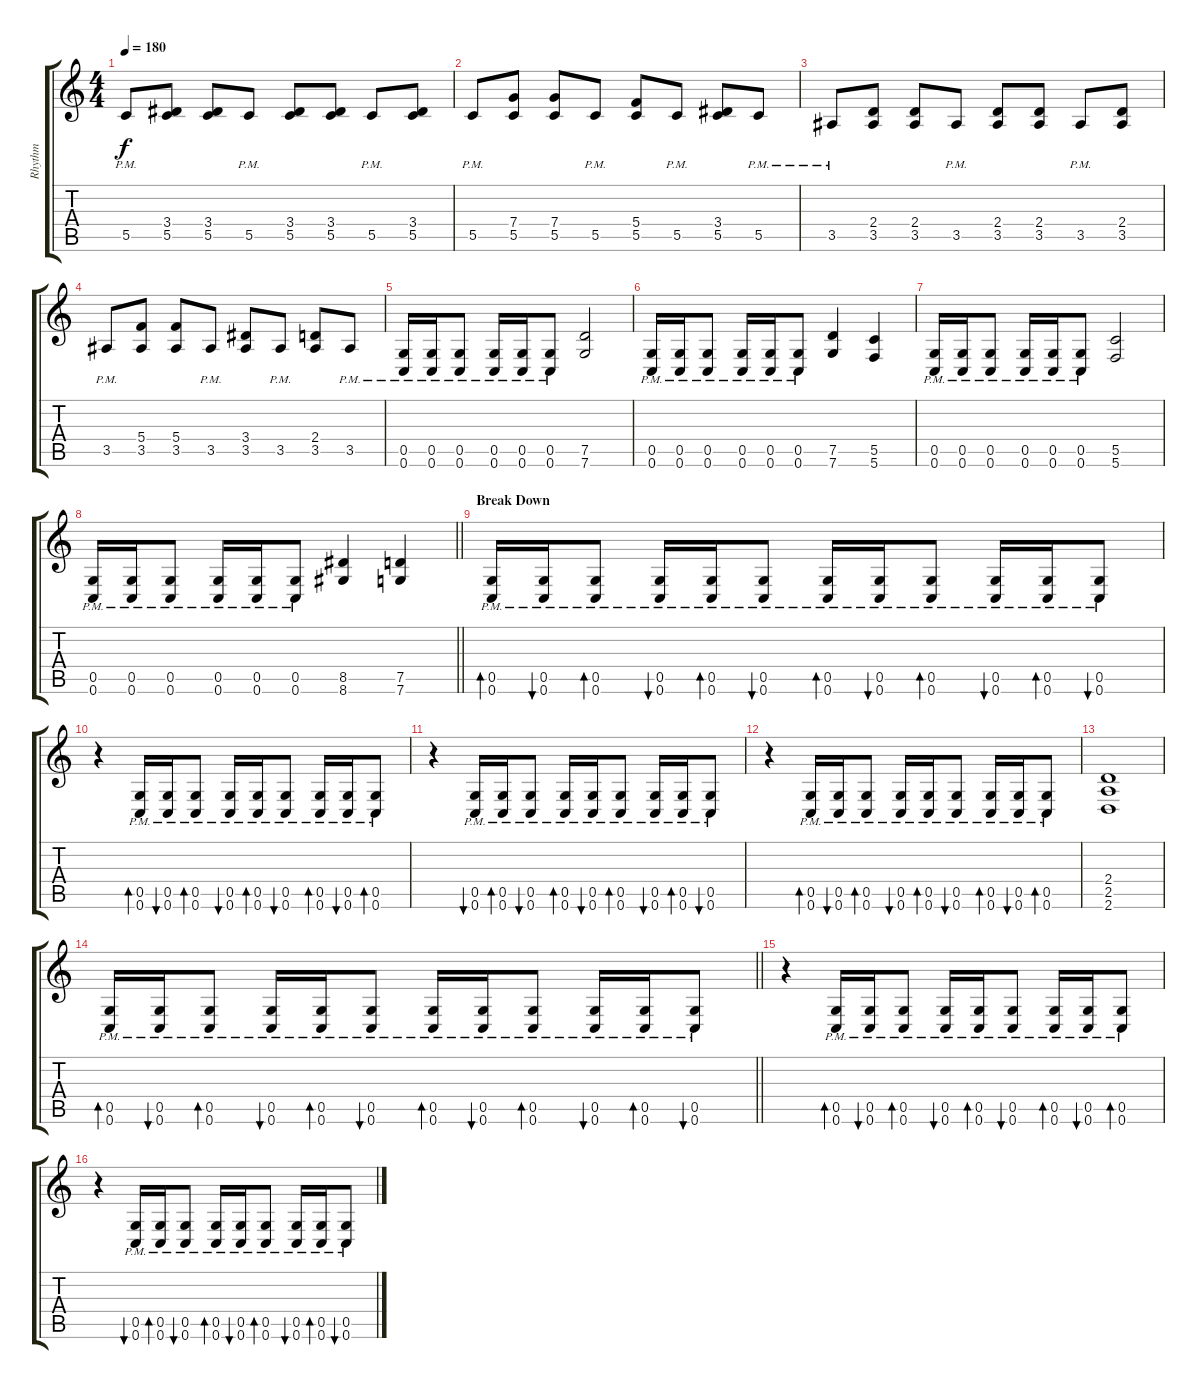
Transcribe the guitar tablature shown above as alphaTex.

\track ("Rhythm" "Rhythm") {instrument distortionguitar}
\staff {score tabs}
\tuning (D4 A3 F3 C3 G2 C2) {hide}
\ts (4 4)
\tempo 180
\clef g2
\ks c
5.5{pm}.8{dy f} (3.4 5.5).8 (3.4 5.5).8 5.5{pm}.8 (3.4 5.5).8 (3.4 5.5).8 5.5{pm}.8 (3.4 5.5).8 |
5.5{pm}.8 (7.4 5.5).8 (7.4 5.5).8 5.5{pm}.8 (5.4 5.5).8 5.5{pm}.8 (3.4 5.5).8 5.5{pm}.8 |
3.5{pm}.8 (2.4 3.5).8 (2.4 3.5).8 3.5{pm}.8 (2.4 3.5).8 (2.4 3.5).8 3.5{pm}.8 (2.4 3.5).8 |
3.5{pm}.8 (5.4 3.5).8 (5.4 3.5).8 3.5{pm}.8 (3.4 3.5).8 3.5{pm}.8 (2.4 3.5).8 3.5{pm}.8 |
(0.5{pm} 0.6{pm}).16 (0.5{pm} 0.6{pm}).16 (0.5{pm} 0.6{pm}).8 (0.5{pm} 0.6{pm}).16 (0.5{pm} 0.6{pm}).16 (0.5{pm} 0.6{pm}).8 (7.5 7.6).2 |
(0.5{pm} 0.6{pm}).16 (0.5{pm} 0.6{pm}).16 (0.5{pm} 0.6{pm}).8 (0.5{pm} 0.6{pm}).16 (0.5{pm} 0.6{pm}).16 (0.5{pm} 0.6{pm}).8 (7.5 7.6).4 (5.5 5.6).4 |
(0.5{pm} 0.6{pm}).16 (0.5{pm} 0.6{pm}).16 (0.5{pm} 0.6{pm}).8 (0.5{pm} 0.6{pm}).16 (0.5{pm} 0.6{pm}).16 (0.5{pm} 0.6{pm}).8 (5.5 5.6).2 |
\barLineRight lightlight
(0.5{pm} 0.6{pm}).16 (0.5{pm} 0.6{pm}).16 (0.5{pm} 0.6{pm}).8 (0.5{pm} 0.6{pm}).16 (0.5{pm} 0.6{pm}).16 (0.5{pm} 0.6{pm}).8 (8.5 8.6).4 (7.5 7.6).4 |
\section ("" "Break Down")
(0.5{pm} 0.6{pm}).16{bd 60} (0.5{pm} 0.6{pm}).16{bu 60} (0.5{pm} 0.6{pm}).8{bd 60} (0.5{pm} 0.6{pm}).16{bu 60} (0.5{pm} 0.6{pm}).16{bd 60} (0.5{pm} 0.6{pm}).8{bu 60} (0.5{pm} 0.6{pm}).16{bd 60} (0.5{pm} 0.6{pm}).16{bu 60} (0.5{pm} 0.6{pm}).8{bd 60} (0.5{pm} 0.6{pm}).16{bu 60} (0.5{pm} 0.6{pm}).16{bd 60} (0.5{pm} 0.6{pm}).8{bu 60} |
r.4 (0.5{pm} 0.6{pm}).16{bd 60} (0.5{pm} 0.6{pm}).16{bu 60} (0.5{pm} 0.6{pm}).8{bd 60} (0.5{pm} 0.6{pm}).16{bu 60} (0.5{pm} 0.6{pm}).16{bd 60} (0.5{pm} 0.6{pm}).8{bu 60} (0.5{pm} 0.6{pm}).16{bd 60} (0.5{pm} 0.6{pm}).16{bu 60} (0.5{pm} 0.6{pm}).8{bd 60} |
r.4 (0.5{pm} 0.6{pm}).16{bu 60} (0.5{pm} 0.6{pm}).16{bd 60} (0.5{pm} 0.6{pm}).8{bu 60} (0.5{pm} 0.6{pm}).16{bd 60} (0.5{pm} 0.6{pm}).16{bu 60} (0.5{pm} 0.6{pm}).8{bd 60} (0.5{pm} 0.6{pm}).16{bu 60} (0.5{pm} 0.6{pm}).16{bd 60} (0.5{pm} 0.6{pm}).8{bu 60} |
r.4 (0.5{pm} 0.6{pm}).16{bd 60} (0.5{pm} 0.6{pm}).16{bu 60} (0.5{pm} 0.6{pm}).8{bd 60} (0.5{pm} 0.6{pm}).16{bu 60} (0.5{pm} 0.6{pm}).16{bd 60} (0.5{pm} 0.6{pm}).8{bu 60} (0.5{pm} 0.6{pm}).16{bd 60} (0.5{pm} 0.6{pm}).16{bu 60} (0.5{pm} 0.6{pm}).8{bd 60} |
(2.4 2.5 2.6).1 |
\barLineRight lightlight
(0.5{pm} 0.6{pm}).16{bd 60} (0.5{pm} 0.6{pm}).16{bu 60} (0.5{pm} 0.6{pm}).8{bd 60} (0.5{pm} 0.6{pm}).16{bu 60} (0.5{pm} 0.6{pm}).16{bd 60} (0.5{pm} 0.6{pm}).8{bu 60} (0.5{pm} 0.6{pm}).16{bd 60} (0.5{pm} 0.6{pm}).16{bu 60} (0.5{pm} 0.6{pm}).8{bd 60} (0.5{pm} 0.6{pm}).16{bu 60} (0.5{pm} 0.6{pm}).16{bd 60} (0.5{pm} 0.6{pm}).8{bu 60} |
r.4 (0.5{pm} 0.6{pm}).16{bd 60} (0.5{pm} 0.6{pm}).16{bu 60} (0.5{pm} 0.6{pm}).8{bd 60} (0.5{pm} 0.6{pm}).16{bu 60} (0.5{pm} 0.6{pm}).16{bd 60} (0.5{pm} 0.6{pm}).8{bu 60} (0.5{pm} 0.6{pm}).16{bd 60} (0.5{pm} 0.6{pm}).16{bu 60} (0.5{pm} 0.6{pm}).8{bd 60} |
r.4 (0.5{pm} 0.6{pm}).16{bu 60} (0.5{pm} 0.6{pm}).16{bd 60} (0.5{pm} 0.6{pm}).8{bu 60} (0.5{pm} 0.6{pm}).16{bd 60} (0.5{pm} 0.6{pm}).16{bu 60} (0.5{pm} 0.6{pm}).8{bd 60} (0.5{pm} 0.6{pm}).16{bu 60} (0.5{pm} 0.6{pm}).16{bd 60} (0.5{pm} 0.6{pm}).8{bu 60}
